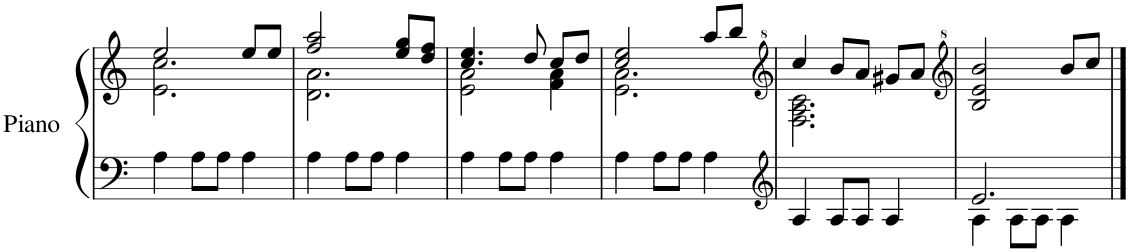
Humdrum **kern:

**kern	**kern
*part1	*part1
*staff2	*staff1
*I"Piano	*
*I'Pno	*
*clefF4	*clefG2
*k[]	*k[]
=1	=1
*	*^
4A\	2ee/	2.e\ 2.cc\
8A\L	.	.
8A\J	.	.
4A\	8ee/L	.
.	8ee/J	.
=2	=2	=2
4A\	2ff/ 2aa/	2.d\ 2.a\
8A\L	.	.
8A\J	.	.
4A\	8ee/ 8gg/L	.
.	8dd/ 8ff/J	.
=3	=3	=3
4A\	4.cc/ 4.ee/	2e\ 2a\
8A\L	.	.
8A\J	8dd/	.
4A\	8cc/L	4f\ 4a\
.	8dd/J	.
=4	=4	=4
4A\	2cc/ 2ee/	2.e\ 2.a\
8A\L	.	.
8A\J	.	.
4A\	8aa/L	.
.	8bb/J	.
=5	=5	=5
*clefG2	*clefG^2	*
4A/	4ccc/	2.f\ 2.a\ 2.cc\
8A/L	8bb/L	.
8A/J	8aa/J	.
4A/	8gg#X/L	.
.	8aa/J	.
*	*v	*v
=6	=6
*	*clefG^2
*^	*
2.e/	4A\	2b/ 2ee/ 2bb/
.	8A\L	.
.	8A\J	.
.	4A\	8bb/L
.	.	8ccc/J
*v	*v	*
==	==
*-	*-
